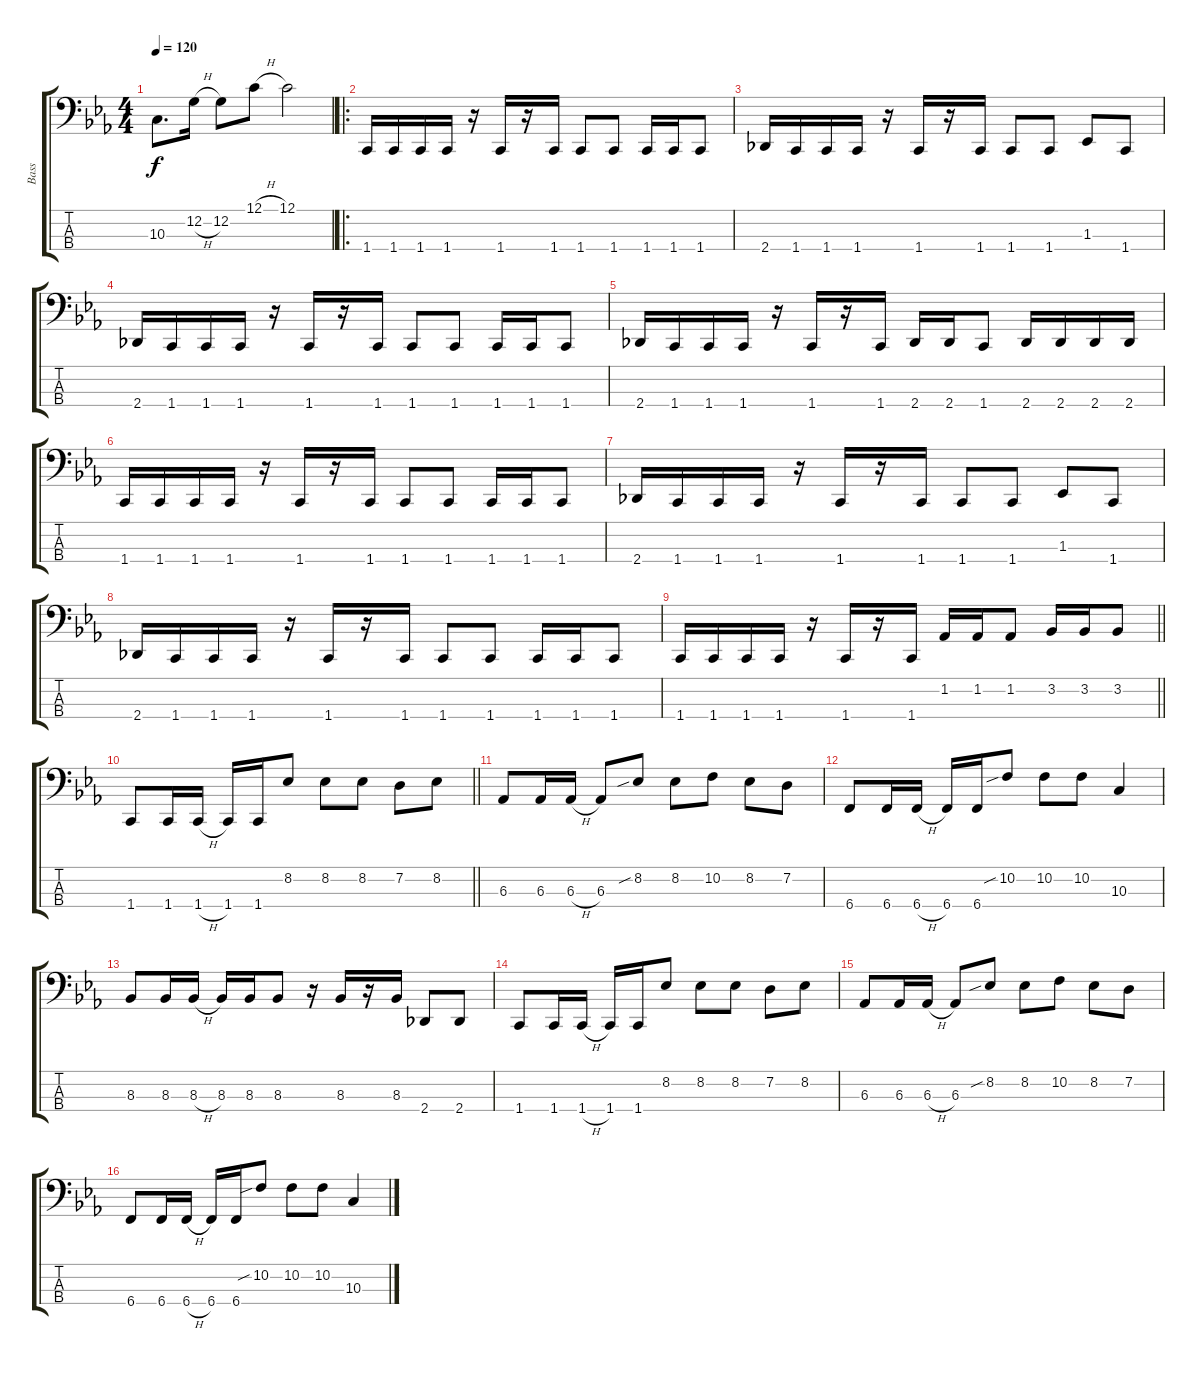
\track ("Bass" "Bass") {instrument electricbasspick}
\staff {score tabs}
\tuning (C2 G1 D1 B0) {hide}
\ts (4 4)
\tempo 120
\clef f4
\ks eb
10.3.8{d dy f} 12.2{h}.16 12.2.8 12.1{h}.8 12.1.2 |
\ro
1.4.16{volume 16} 1.4.16 1.4.16 1.4.16 r.16 1.4.16 r.16 1.4.16 1.4.8 1.4.8 1.4.16 1.4.16 1.4.8 |
2.4.16 1.4.16 1.4.16 1.4.16 r.16 1.4.16 r.16 1.4.16 1.4.8 1.4.8 1.3.8 1.4.8 |
2.4.16 1.4.16 1.4.16 1.4.16 r.16 1.4.16 r.16 1.4.16 1.4.8 1.4.8 1.4.16 1.4.16 1.4.8 |
2.4.16 1.4.16 1.4.16 1.4.16 r.16 1.4.16 r.16 1.4.16 2.4.16 2.4.16 1.4.8 2.4.16 2.4.16 2.4.16 2.4.16 |
1.4.16 1.4.16 1.4.16 1.4.16 r.16 1.4.16 r.16 1.4.16 1.4.8 1.4.8 1.4.16 1.4.16 1.4.8 |
2.4.16 1.4.16 1.4.16 1.4.16 r.16 1.4.16 r.16 1.4.16 1.4.8 1.4.8 1.3.8 1.4.8 |
2.4.16 1.4.16 1.4.16 1.4.16 r.16 1.4.16 r.16 1.4.16 1.4.8 1.4.8 1.4.16 1.4.16 1.4.8 |
\barLineRight lightlight
1.4.16 1.4.16 1.4.16 1.4.16 r.16 1.4.16 r.16 1.4.16 1.2.16 1.2.16 1.2.8 3.2.16 3.2.16 3.2.8 |
\barLineRight lightlight
1.4.8 1.4.16 1.4{h}.16 1.4.16 1.4.16 8.2.8 8.2.8 8.2.8 7.2.8 8.2.8 |
6.3.8 6.3.16 6.3{h}.16 6.3.8 8.2{sib}.8 8.2.8 10.2.8 8.2.8 7.2.8 |
6.4.8 6.4.16 6.4{h}.16 6.4.16 6.4.16 10.2{sib}.8 10.2.8 10.2.8 10.3.4 |
8.3.8 8.3.16 8.3{h}.16 8.3.16 8.3.16 8.3.8 r.16 8.3.16 r.16 8.3.16 2.4.8 2.4.8 |
1.4.8 1.4.16 1.4{h}.16 1.4.16 1.4.16 8.2.8 8.2.8 8.2.8 7.2.8 8.2.8 |
6.3.8 6.3.16 6.3{h}.16 6.3.8 8.2{sib}.8 8.2.8 10.2.8 8.2.8 7.2.8 |
6.4.8 6.4.16 6.4{h}.16 6.4.16 6.4.16 10.2{sib}.8 10.2.8 10.2.8 10.3.4
